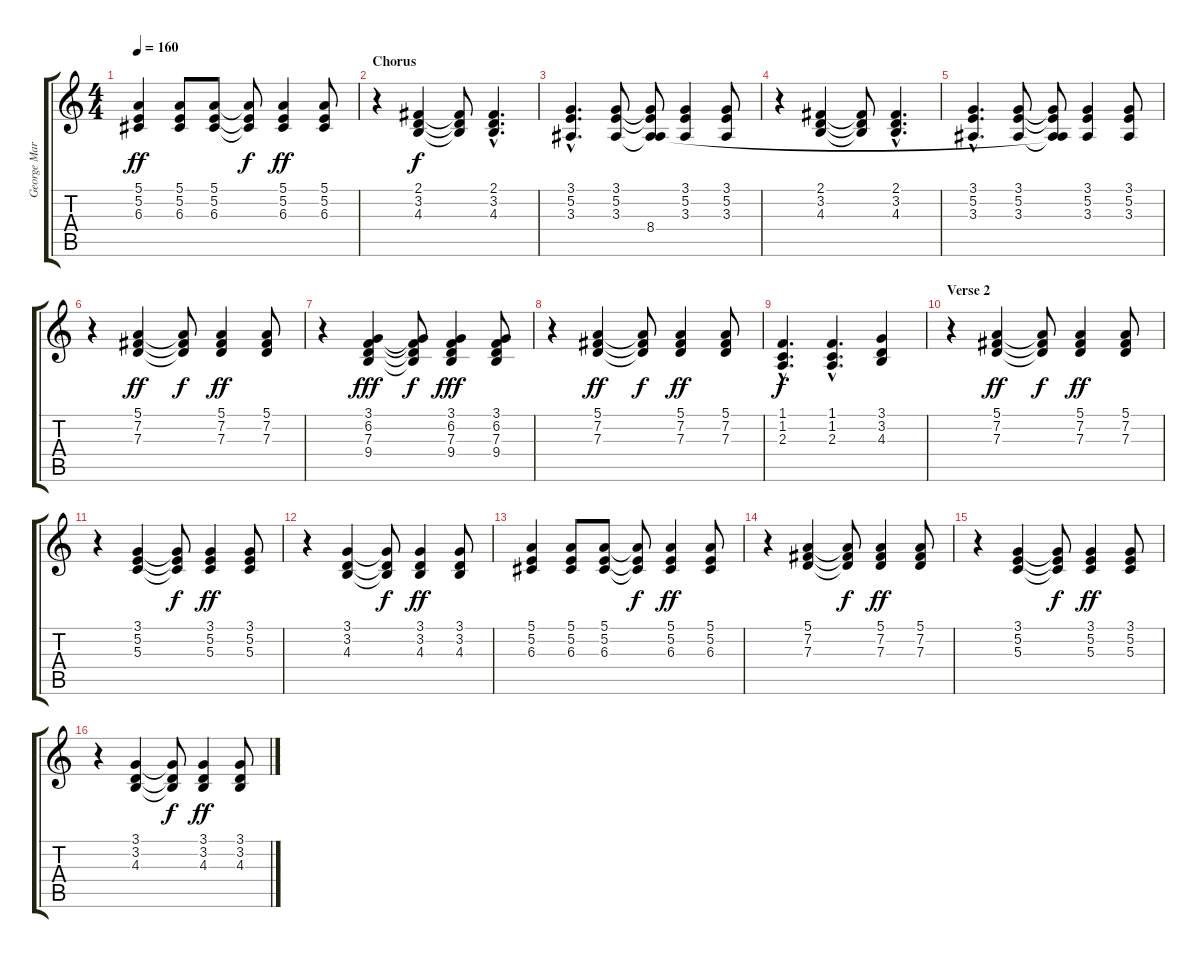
\track ("George Martin" "George Mar") {instrument electricgrandpiano}
\staff {score tabs}
\tuning (E4 B3 G3 D3 A2 E2) {hide}
\ts (4 4)
\tempo 160
\clef g2
\ks c
(5.1 5.2 6.3).4{dy ff} (5.1 5.2 6.3).8 (5.1 5.2 6.3).8 (5.1{t} 5.2{t} 6.3{t}).8{dy f} (5.1 5.2 6.3).4{dy ff} (5.1 5.2 6.3).8 |
\section ("" "Chorus ")
r.4 (2.1 3.2 4.3).4{dy f} (2.1{t} 3.2{t} 4.3{t}).8 (2.1{hac} 3.2{hac} 4.3{hac}).4{d} |
(3.1{hac} 5.2{hac} 3.3{hac}).4{d} (3.1 5.2 3.3).8 (3.1{t} 5.2{t} 3.3{t} 8.4).8 (3.1 5.2 3.3).4 (3.1 5.2 3.3).8 |
r.4 (2.1 3.2 4.3).4 (2.1{t} 3.2{t} 4.3{t}).8 (2.1{hac} 3.2{hac} 4.3{hac}).4{d} |
(3.1{hac} 5.2{hac} 3.3{hac}).4{d} (3.1 5.2 3.3).8 (3.1{t} 5.2{t} 3.3{t} 8.4{t}).8 (3.1 5.2 3.3).4 (3.1 5.2 3.3).8 |
r.4 (5.1 7.2 7.3).4{dy ff} (5.1{t} 7.2{t} 7.3{t}).8{dy f} (5.1 7.2 7.3).4{dy ff} (5.1 7.2 7.3).8 |
r.4 (3.1 6.2 7.3 9.4).4{dy fff} (3.1{t} 6.2{t} 7.3{t} 9.4{t}).8{dy f} (3.1 6.2 7.3 9.4).4{dy fff} (3.1 6.2 7.3 9.4).8 |
r.4 (5.1 7.2 7.3).4{dy ff} (5.1{t} 7.2{t} 7.3{t}).8{dy f} (5.1 7.2 7.3).4{dy ff} (5.1 7.2 7.3).8 |
(1.1{hac} 1.2{hac} 2.3{hac}).4{d dy f} (1.1{hac} 1.2{hac} 2.3{hac}).4{d} (3.1 3.2 4.3).4 |
\section ("" "Verse 2")
r.4 (5.1 7.2 7.3).4{dy ff} (5.1{t} 7.2{t} 7.3{t}).8{dy f} (5.1 7.2 7.3).4{dy ff} (5.1 7.2 7.3).8 |
r.4 (3.1 5.2 5.3).4 (3.1{t} 5.2{t} 5.3{t}).8{dy f} (3.1 5.2 5.3).4{dy ff} (3.1 5.2 5.3).8 |
r.4 (3.1 3.2 4.3).4 (3.1{t} 3.2{t} 4.3{t}).8{dy f} (3.1 3.2 4.3).4{dy ff} (3.1 3.2 4.3).8 |
(5.1 5.2 6.3).4 (5.1 5.2 6.3).8 (5.1 5.2 6.3).8 (5.1{t} 5.2{t} 6.3{t}).8{dy f} (5.1 5.2 6.3).4{dy ff} (5.1 5.2 6.3).8 |
r.4 (5.1 7.2 7.3).4 (5.1{t} 7.2{t} 7.3{t}).8{dy f} (5.1 7.2 7.3).4{dy ff} (5.1 7.2 7.3).8 |
r.4 (3.1 5.2 5.3).4 (3.1{t} 5.2{t} 5.3{t}).8{dy f} (3.1 5.2 5.3).4{dy ff} (3.1 5.2 5.3).8 |
r.4 (3.1 3.2 4.3).4 (3.1{t} 3.2{t} 4.3{t}).8{dy f} (3.1 3.2 4.3).4{dy ff} (3.1 3.2 4.3).8
